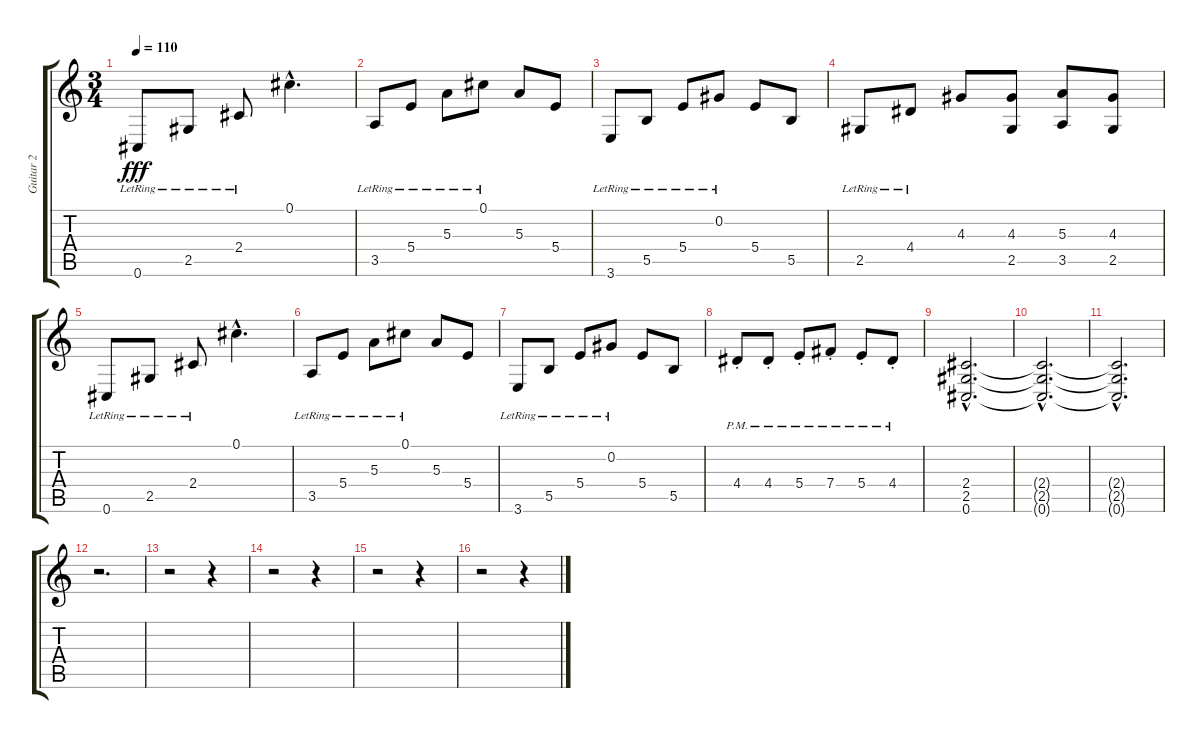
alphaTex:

\track ("Guitar 2" "Guitar 2") {instrument distortionguitar}
\staff {score tabs}
\tuning (Db4 Ab3 E3 B2 Gb2 Db2) {hide}
\ts (3 4)
\tempo 110
\clef g2
\ks c
0.6{lr}.8{dy fff} 2.5{lr}.8 2.4{lr}.8 0.1{hac}.4{d} |
3.5{lr}.8 5.4{lr}.8 5.3{lr}.8 0.1{lr}.8 5.3.8 5.4.8 |
3.6{lr}.8 5.5{lr}.8 5.4{lr}.8 0.2{lr}.8 5.4.8 5.5.8 |
2.5{lr}.8 4.4{lr}.8 4.3.8 (4.3 2.5).8 (5.3 3.5).8 (4.3 2.5).8 |
0.6{lr}.8 2.5{lr}.8 2.4{lr}.8 0.1{hac}.4{d} |
3.5{lr}.8 5.4{lr}.8 5.3{lr}.8 0.1{lr}.8 5.3.8 5.4.8 |
3.6{lr}.8 5.5{lr}.8 5.4{lr}.8 0.2{lr}.8 5.4.8 5.5.8 |
4.4{pm st}.8 4.4{pm st}.8 5.4{pm st}.8 7.4{pm st}.8 5.4{pm st}.8 4.4{pm st}.8 |
(2.4{hac} 2.5{hac} 0.6{hac}).2{d} |
(2.4{hac t} 2.5{hac t} 0.6{hac t}).2{d} |
(2.4{hac t} 2.5{hac t} 0.6{hac t}).2{d} |
r.2{d} |
r.2 r.4 |
r.2 r.4 |
r.2 r.4 |
r.2 r.4
